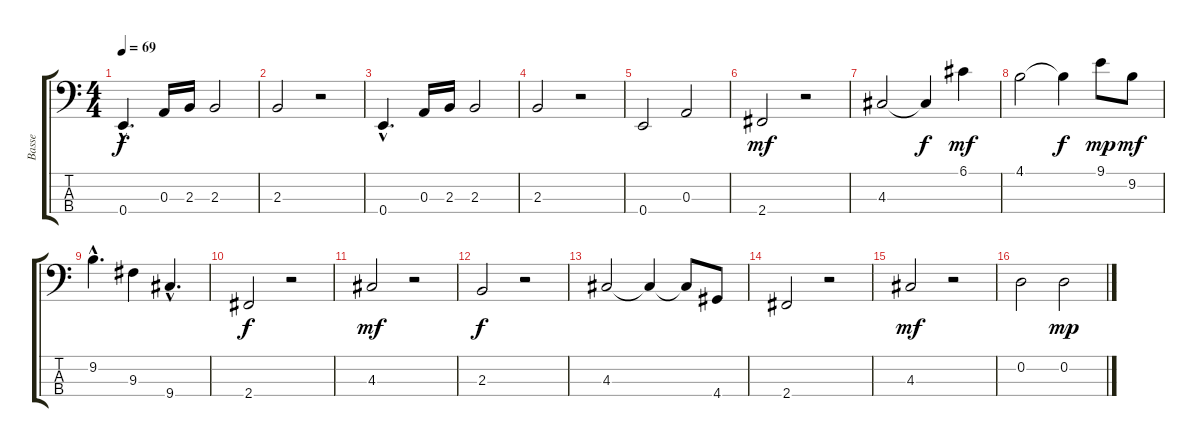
\track ("Basse" "Basse") {instrument fretlessbass}
\staff {score tabs}
\tuning (G2 D2 A1 E1) {hide}
\ts (4 4)
\tempo 69
\clef f4
\ks c
0.4{hac}.4{d dy f} 0.3.16 2.3.16 2.3.2 |
2.3.2 r.2 |
0.4{hac}.4{d} 0.3.16 2.3.16 2.3.2 |
2.3.2 r.2 |
0.4.2 0.3.2 |
2.4.2{dy mf} r.2 |
4.3.2 4.3{t}.4{dy f} 6.1.4{dy mf} |
4.1.2 4.1{t}.4{dy f} 9.1.8{dy mp} 9.2.8{dy mf} |
9.2{hac}.4{d} 9.3.4 9.4{hac}.4{d} |
2.4.2{dy f} r.2 |
4.3.2{dy mf} r.2 |
2.3.2{dy f} r.2 |
4.3.2 4.3{t}.4 4.3{t}.8 4.4.8 |
2.4.2 r.2 |
4.3.2{dy mf} r.2 |
0.2.2 0.2.2{dy mp}
